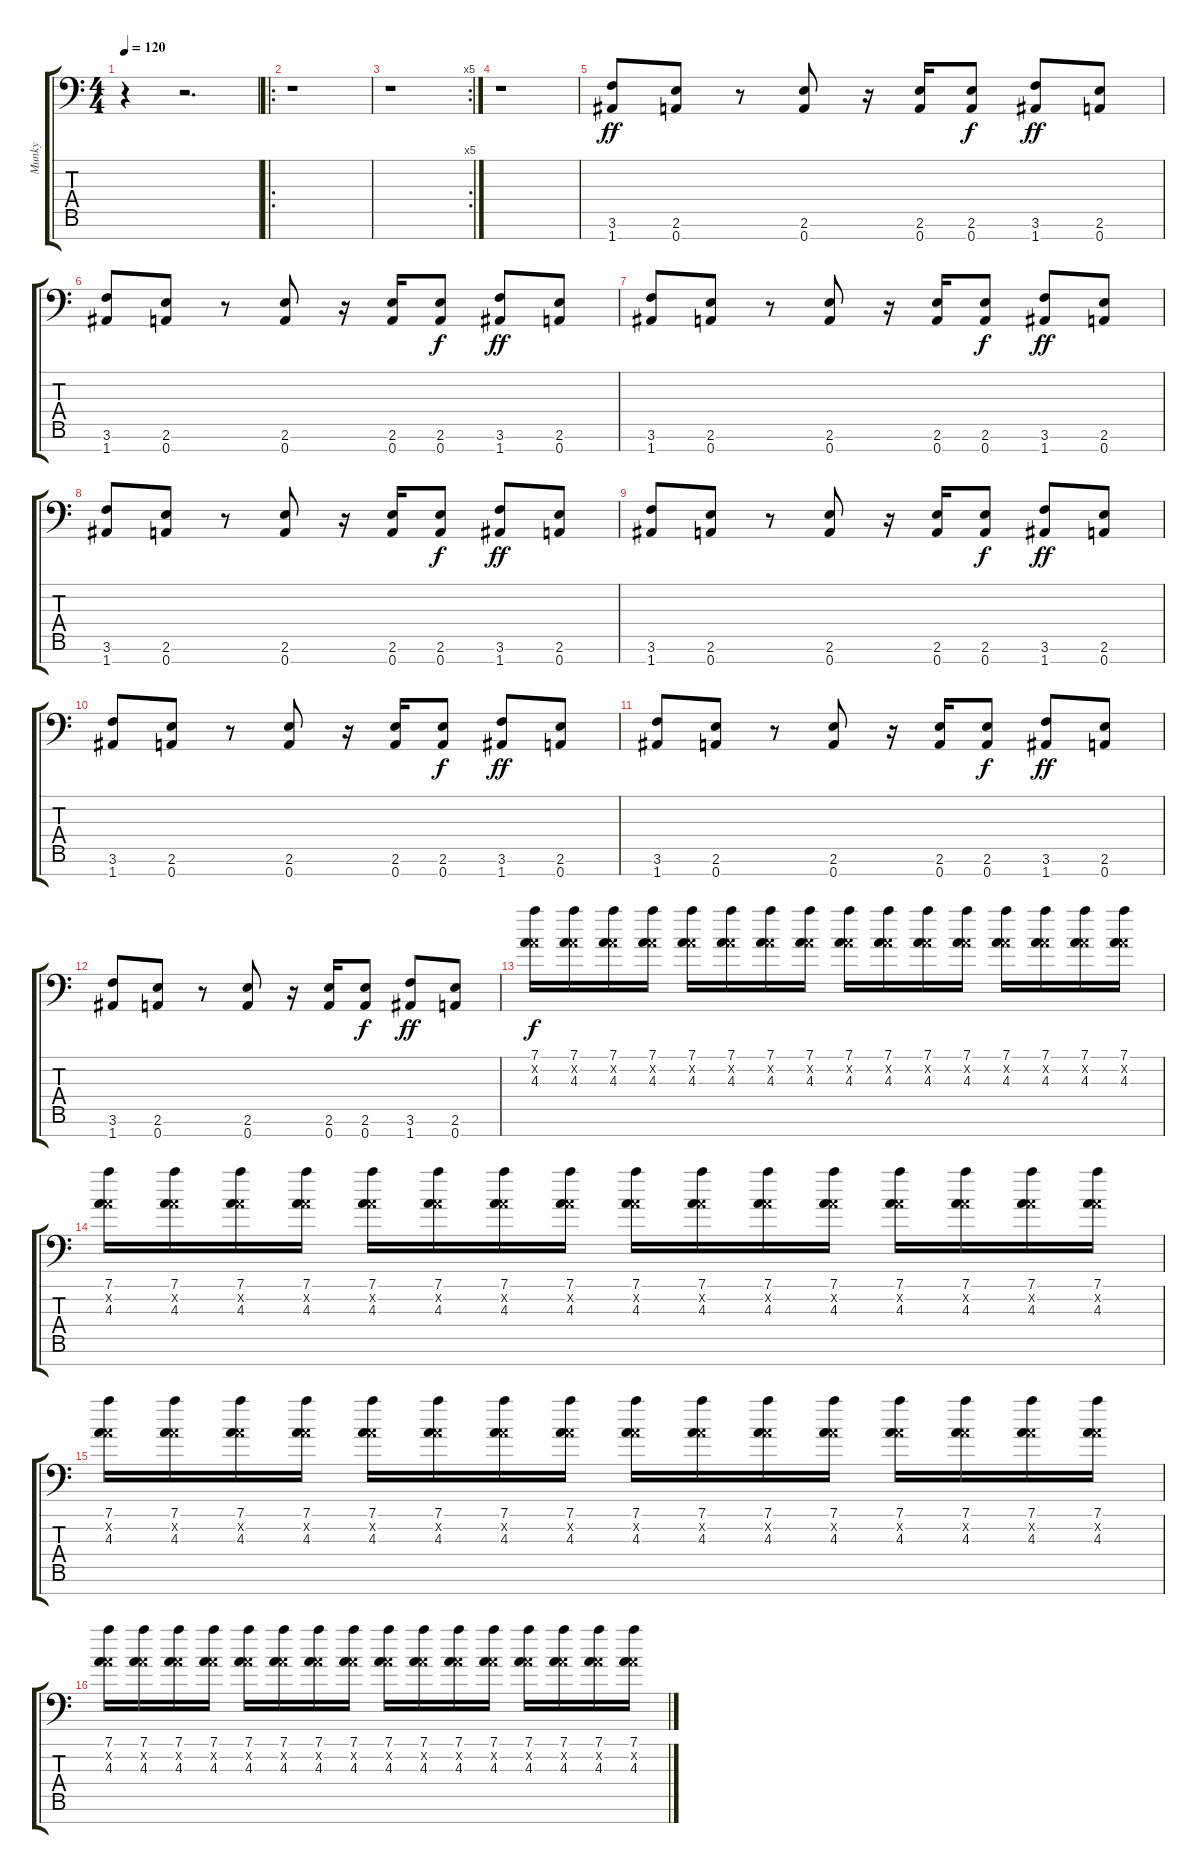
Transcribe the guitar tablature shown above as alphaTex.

\track ("Munky" "Munky") {instrument distortionguitar}
\staff {score tabs}
\tuning (D4 A3 F3 C3 G2 D2 A1) {hide}
\ts (4 4)
\tempo 120
\clef f4
\ks c
r.4{dy ff} r.2{d} |
\ro
r.1 |
\rc 5
r.1 |
r.1 |
(3.6 1.7).8 (2.6 0.7).8 r.8 (2.6 0.7).8 r.16 (2.6 0.7).16 (2.6 0.7).8{dy f} (3.6 1.7).8{dy ff} (2.6 0.7).8 |
(3.6 1.7).8 (2.6 0.7).8 r.8 (2.6 0.7).8 r.16 (2.6 0.7).16 (2.6 0.7).8{dy f} (3.6 1.7).8{dy ff} (2.6 0.7).8 |
(3.6 1.7).8 (2.6 0.7).8 r.8 (2.6 0.7).8 r.16 (2.6 0.7).16 (2.6 0.7).8{dy f} (3.6 1.7).8{dy ff} (2.6 0.7).8 |
(3.6 1.7).8 (2.6 0.7).8 r.8 (2.6 0.7).8 r.16 (2.6 0.7).16 (2.6 0.7).8{dy f} (3.6 1.7).8{dy ff} (2.6 0.7).8 |
(3.6 1.7).8 (2.6 0.7).8 r.8 (2.6 0.7).8 r.16 (2.6 0.7).16 (2.6 0.7).8{dy f} (3.6 1.7).8{dy ff} (2.6 0.7).8 |
(3.6 1.7).8 (2.6 0.7).8 r.8 (2.6 0.7).8 r.16 (2.6 0.7).16 (2.6 0.7).8{dy f} (3.6 1.7).8{dy ff} (2.6 0.7).8 |
(3.6 1.7).8 (2.6 0.7).8 r.8 (2.6 0.7).8 r.16 (2.6 0.7).16 (2.6 0.7).8{dy f} (3.6 1.7).8{dy ff} (2.6 0.7).8 |
(3.6 1.7).8 (2.6 0.7).8 r.8 (2.6 0.7).8 r.16 (2.6 0.7).16 (2.6 0.7).8{dy f} (3.6 1.7).8{dy ff} (2.6 0.7).8 |
(7.1 0.2{x} 4.3).16{dy f} (7.1 0.2{x} 4.3).16 (7.1 0.2{x} 4.3).16 (7.1 0.2{x} 4.3).16 (7.1 0.2{x} 4.3).16 (7.1 0.2{x} 4.3).16 (7.1 0.2{x} 4.3).16 (7.1 0.2{x} 4.3).16 (7.1 0.2{x} 4.3).16 (7.1 0.2{x} 4.3).16 (7.1 0.2{x} 4.3).16 (7.1 0.2{x} 4.3).16 (7.1 0.2{x} 4.3).16 (7.1 0.2{x} 4.3).16 (7.1 0.2{x} 4.3).16 (7.1 0.2{x} 4.3).16 |
(7.1 0.2{x} 4.3).16 (7.1 0.2{x} 4.3).16 (7.1 0.2{x} 4.3).16 (7.1 0.2{x} 4.3).16 (7.1 0.2{x} 4.3).16 (7.1 0.2{x} 4.3).16 (7.1 0.2{x} 4.3).16 (7.1 0.2{x} 4.3).16 (7.1 0.2{x} 4.3).16 (7.1 0.2{x} 4.3).16 (7.1 0.2{x} 4.3).16 (7.1 0.2{x} 4.3).16 (7.1 0.2{x} 4.3).16 (7.1 0.2{x} 4.3).16 (7.1 0.2{x} 4.3).16 (7.1 0.2{x} 4.3).16 |
(7.1 0.2{x} 4.3).16 (7.1 0.2{x} 4.3).16 (7.1 0.2{x} 4.3).16 (7.1 0.2{x} 4.3).16 (7.1 0.2{x} 4.3).16 (7.1 0.2{x} 4.3).16 (7.1 0.2{x} 4.3).16 (7.1 0.2{x} 4.3).16 (7.1 0.2{x} 4.3).16 (7.1 0.2{x} 4.3).16 (7.1 0.2{x} 4.3).16 (7.1 0.2{x} 4.3).16 (7.1 0.2{x} 4.3).16 (7.1 0.2{x} 4.3).16 (7.1 0.2{x} 4.3).16 (7.1 0.2{x} 4.3).16 |
(7.1 0.2{x} 4.3).16 (7.1 0.2{x} 4.3).16 (7.1 0.2{x} 4.3).16 (7.1 0.2{x} 4.3).16 (7.1 0.2{x} 4.3).16 (7.1 0.2{x} 4.3).16 (7.1 0.2{x} 4.3).16 (7.1 0.2{x} 4.3).16 (7.1 0.2{x} 4.3).16 (7.1 0.2{x} 4.3).16 (7.1 0.2{x} 4.3).16 (7.1 0.2{x} 4.3).16 (7.1 0.2{x} 4.3).16 (7.1 0.2{x} 4.3).16 (7.1 0.2{x} 4.3).16 (7.1 0.2{x} 4.3).16
